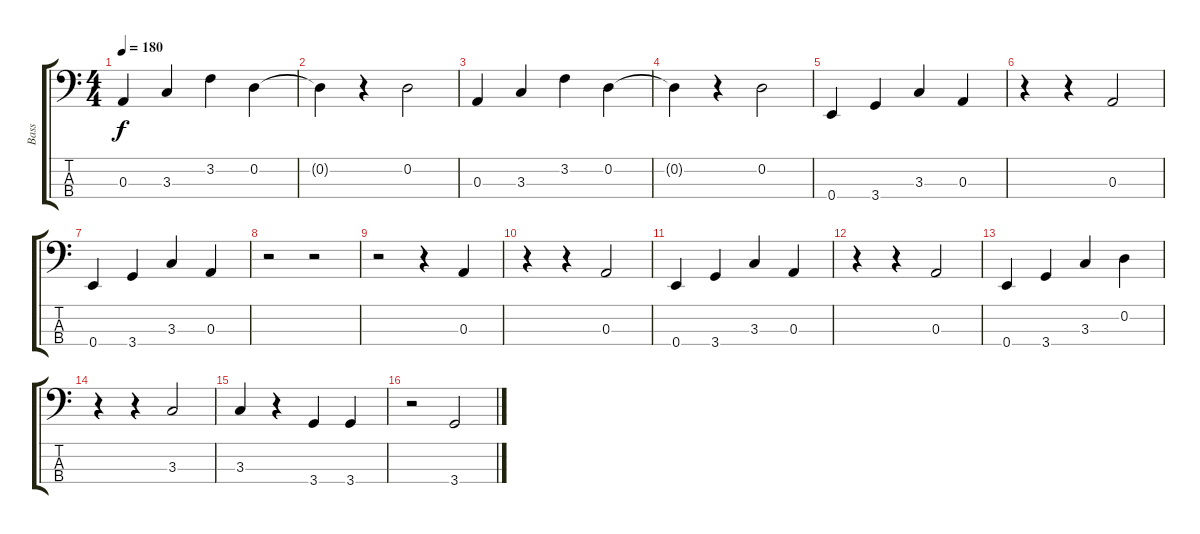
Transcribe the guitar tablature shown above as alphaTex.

\track ("Bass" "Bass") {instrument electricbassfinger}
\staff {score tabs}
\tuning (G2 D2 A1 E1) {hide}
\ts (4 4)
\tempo 180
\clef f4
\ks c
0.3.4{dy f} 3.3.4 3.2.4 0.2.4 |
0.2{t}.4 r.4 0.2.2 |
0.3.4 3.3.4 3.2.4 0.2.4 |
0.2{t}.4 r.4 0.2.2 |
0.4.4 3.4.4 3.3.4 0.3.4 |
r.4 r.4 0.3.2 |
0.4.4 3.4.4 3.3.4 0.3.4 |
r.2 r.2 |
r.2 r.4 0.3.4 |
r.4 r.4 0.3.2 |
0.4.4 3.4.4 3.3.4 0.3.4 |
r.4 r.4 0.3.2 |
0.4.4 3.4.4 3.3.4 0.2.4 |
r.4 r.4 3.3.2 |
3.3.4 r.4 3.4.4 3.4.4 |
r.2 3.4.2
